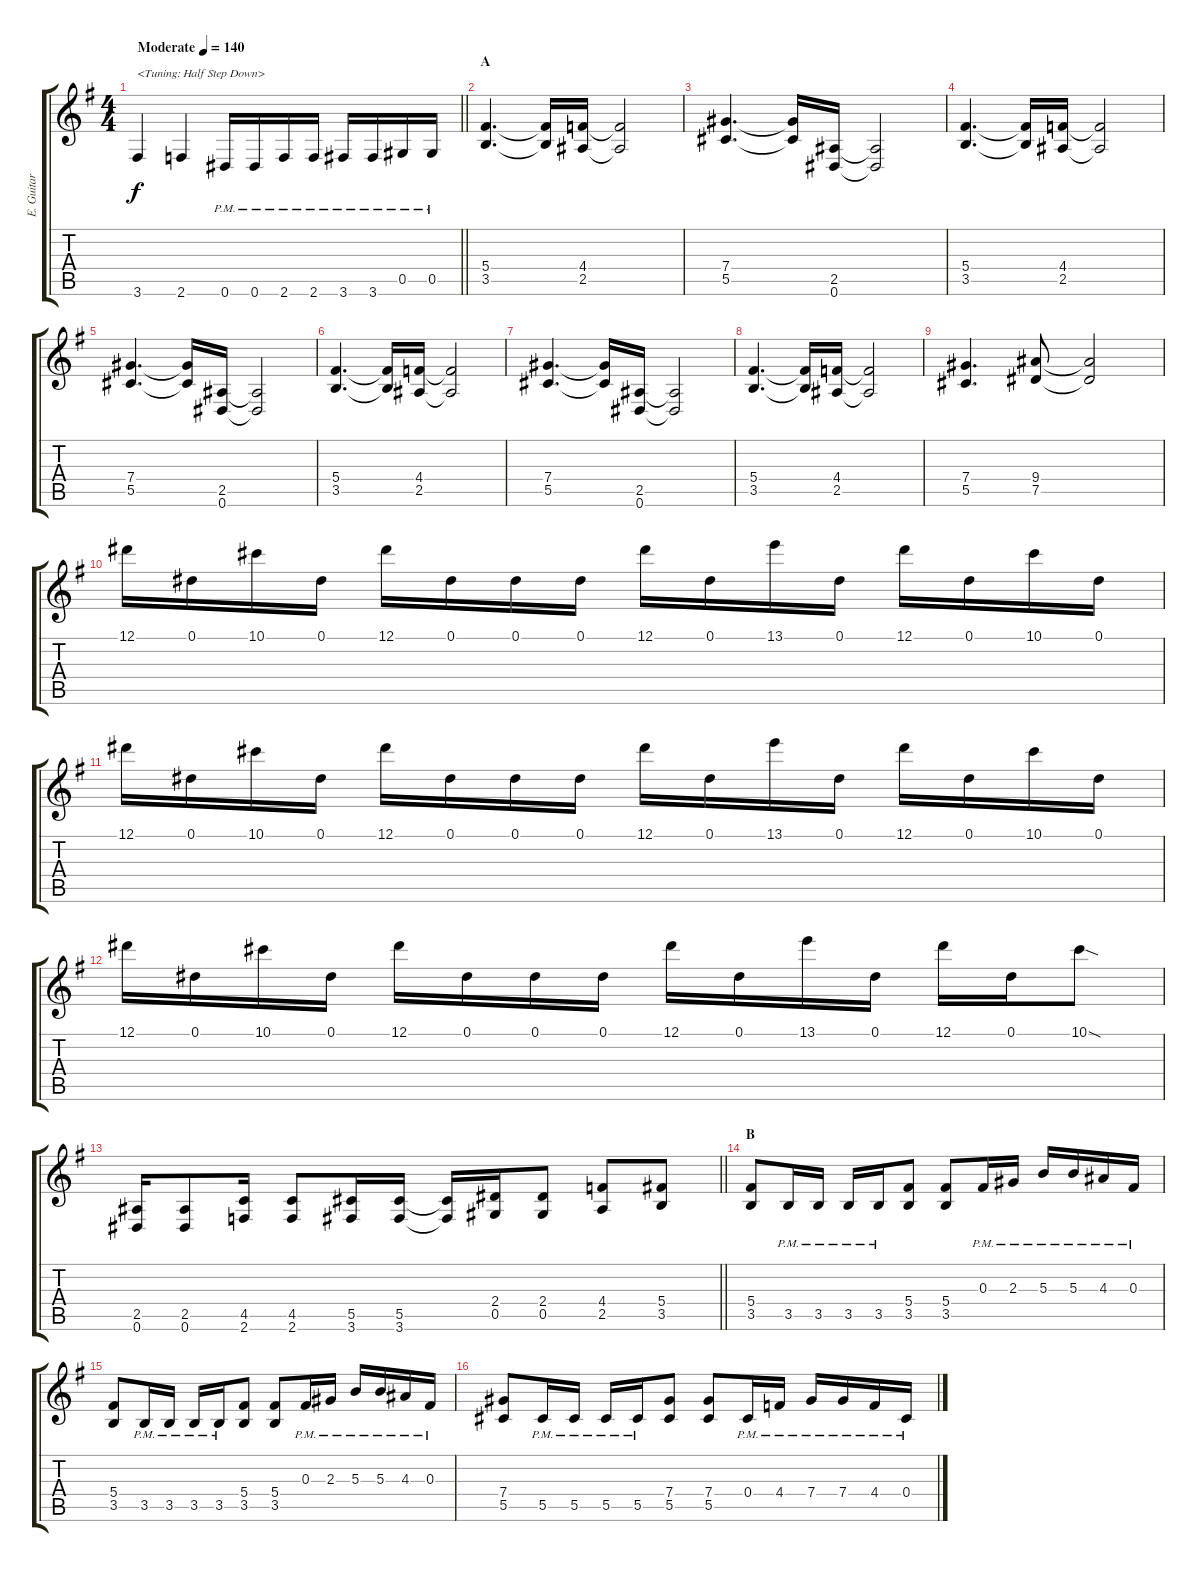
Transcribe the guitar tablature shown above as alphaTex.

\track ("E. Guitar II" "E. Guitar ") {instrument overdrivenguitar}
\staff {score tabs}
\tuning (Eb4 Bb3 Gb3 Db3 Ab2 Eb2) {hide}
\ts (4 4)
\tempo (140 "Moderate")
\clef g2
\barLineRight lightlight
\ks g
3.6.4{txt "<Tuning: Half Step Down>" dy f instrument overdrivenguitar} 2.6.4 0.6{pm}.16 0.6{pm}.16 2.6{pm}.16 2.6{pm}.16 3.6{pm}.16 3.6{pm}.16 0.5{pm}.16 0.5{pm}.16 |
\section ("" "A")
(5.4 3.5).4{d} (5.4{t} 3.5{t}).16 (4.4 2.5).16 (4.4{t} 2.5{t}).2 |
(7.4 5.5).4{d} (7.4{t} 5.5{t}).16 (2.5 0.6).16 (2.5{t} 0.6{t}).2 |
(5.4 3.5).4{d} (5.4{t} 3.5{t}).16 (4.4 2.5).16 (4.4{t} 2.5{t}).2 |
(7.4 5.5).4{d} (7.4{t} 5.5{t}).16 (2.5 0.6).16 (2.5{t} 0.6{t}).2 |
(5.4 3.5).4{d} (5.4{t} 3.5{t}).16 (4.4 2.5).16 (4.4{t} 2.5{t}).2 |
(7.4 5.5).4{d} (7.4{t} 5.5{t}).16 (2.5 0.6).16 (2.5{t} 0.6{t}).2 |
(5.4 3.5).4{d} (5.4{t} 3.5{t}).16 (4.4 2.5).16 (4.4{t} 2.5{t}).2 |
(7.4 5.5).4{d} (9.4 7.5).8 (9.4{t} 7.5{t}).2 |
12.1.16 0.1.16 10.1.16 0.1.16 12.1.16 0.1.16 0.1.16 0.1.16 12.1.16 0.1.16 13.1.16 0.1.16 12.1.16 0.1.16 10.1.16 0.1.16 |
12.1.16 0.1.16 10.1.16 0.1.16 12.1.16 0.1.16 0.1.16 0.1.16 12.1.16 0.1.16 13.1.16 0.1.16 12.1.16 0.1.16 10.1.16 0.1.16 |
12.1.16 0.1.16 10.1.16 0.1.16 12.1.16 0.1.16 0.1.16 0.1.16 12.1.16 0.1.16 13.1.16 0.1.16 12.1.16 0.1.16 10.1{sod}.8 |
\barLineRight lightlight
(2.5 0.6).16 (2.5 0.6).8 (4.5 2.6).16 (4.5 2.6).8 (5.5 3.6).16 (5.5 3.6).16 (5.5{t} 3.6{t}).16 (2.4 0.5).16 (2.4 0.5).8 (4.4 2.5).8 (5.4 3.5).8 |
\section ("" "B")
(5.4 3.5).8 3.5{pm}.16 3.5{pm}.16 3.5{pm}.16 3.5{pm}.16 (5.4 3.5).8 (5.4 3.5).8 0.3{pm}.16 2.3{pm}.16 5.3{pm}.16 5.3{pm}.16 4.3{pm}.16 0.3{pm}.16 |
(5.4 3.5).8 3.5{pm}.16 3.5{pm}.16 3.5{pm}.16 3.5{pm}.16 (5.4 3.5).8 (5.4 3.5).8 0.3{pm}.16 2.3{pm}.16 5.3{pm}.16 5.3{pm}.16 4.3{pm}.16 0.3{pm}.16 |
(7.4 5.5).8 5.5{pm}.16 5.5{pm}.16 5.5{pm}.16 5.5{pm}.16 (7.4 5.5).8 (7.4 5.5).8 0.4{pm}.16 4.4{pm}.16 7.4{pm}.16 7.4{pm}.16 4.4{pm}.16 0.4{pm}.16
